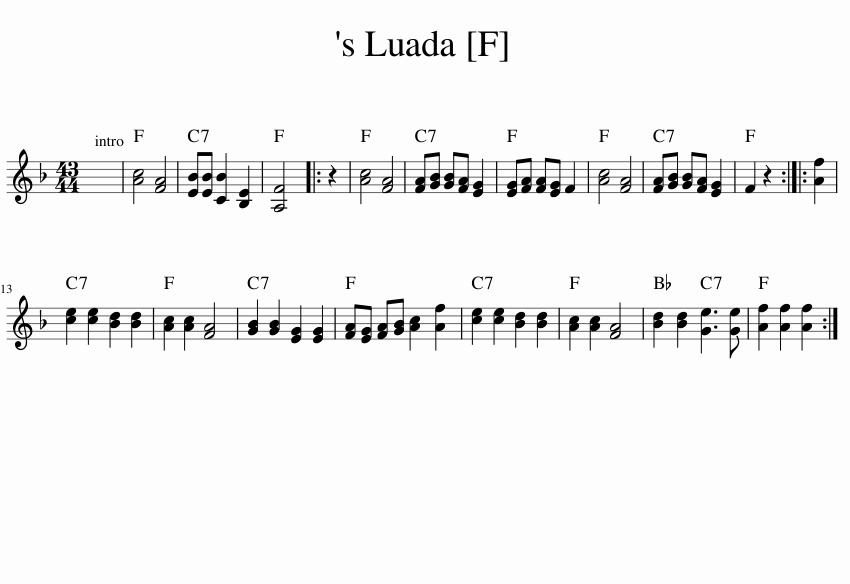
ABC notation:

X:1
L:1/8
M:43/44
I:linebreak $
K:F
V:1 treble
V:1
 x63/8 | [Ac]4 [FA]4 | [EB][EB] [CB]2 [B,E]2 | [A,F]4 |: z2 | %5
 [Ac]4 [FA]4 | [FA][GB] [GB][FA] [EG]2 | [EG][FA] [FA][EG] F2 | [Ac]4 [FA]4 | [FA][GB] [GB][FA] [EG]2 | %10
 F2 z2 :: [Af]2 |$ [ce]2 [ce]2 [Bd]2 [Bd]2 | [Ac]2 [Ac]2 [FA]4 | [GB]2 [GB]2 [EG]2 [EG]2 | %15
 [FA][EG] [FA][GB] [Ac]2 [Af]2 | [ce]2 [ce]2 [Bd]2 [Bd]2 | [Ac]2 [Ac]2 [FA]4 | [Bd]2 [Bd]2 [Ge]3 [Ge] | [Af]2 [Af]2 [Af]2 :| %20
